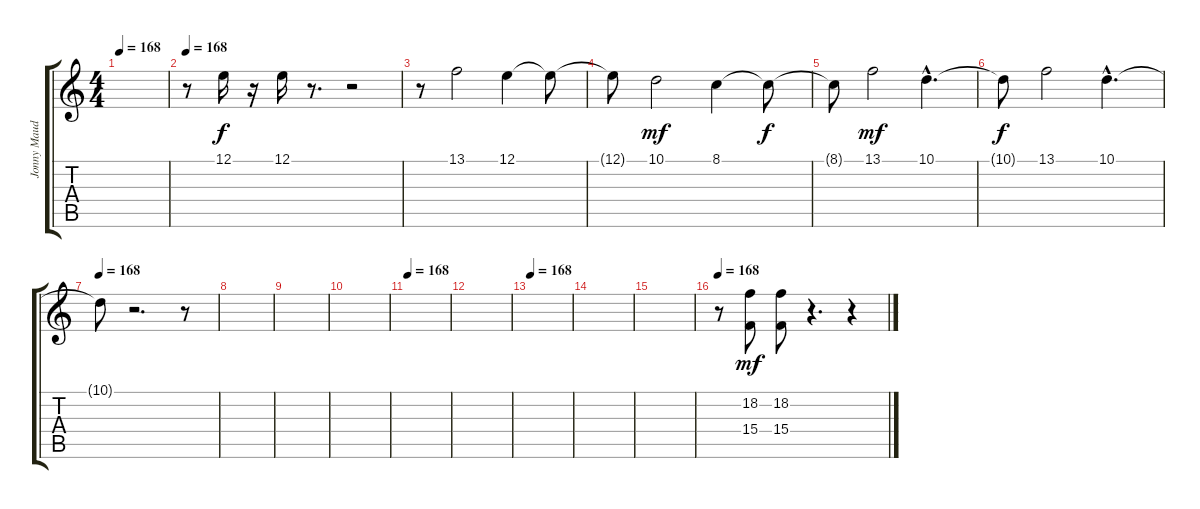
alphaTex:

\track ("Jonny Maudling (Brass)" "Jonny Maud") {instrument brasssection}
\staff {score tabs}
\tuning (E4 B3 G3 D3 A2 E2) {hide}
\ts (4 4)
\tempo 168
\clef g2
\ks c
|
\tempo 168
r.8 12.1.16 r.16 12.1.16 r.8{d} r.2 |
r.8 13.1.2 12.1.4 12.1{t}.8{dy f} |
12.1{t}.8 10.1.2{dy mf} 8.1.4 8.1{t}.8{dy f} |
8.1{t}.8 13.1.2{dy mf} 10.1{hac}.4{d} |
10.1{t}.8{dy f} 13.1.2 10.1{hac}.4{d} |
\tempo 168
10.1{t}.8 r.2{d} r.8 |
|
|
|
\tempo 168
|
|
\tempo 168
|
|
|
\tempo 168
r.8 (18.2 15.4).8{dy mf} (18.2 15.4).8 r.4{d} r.4
